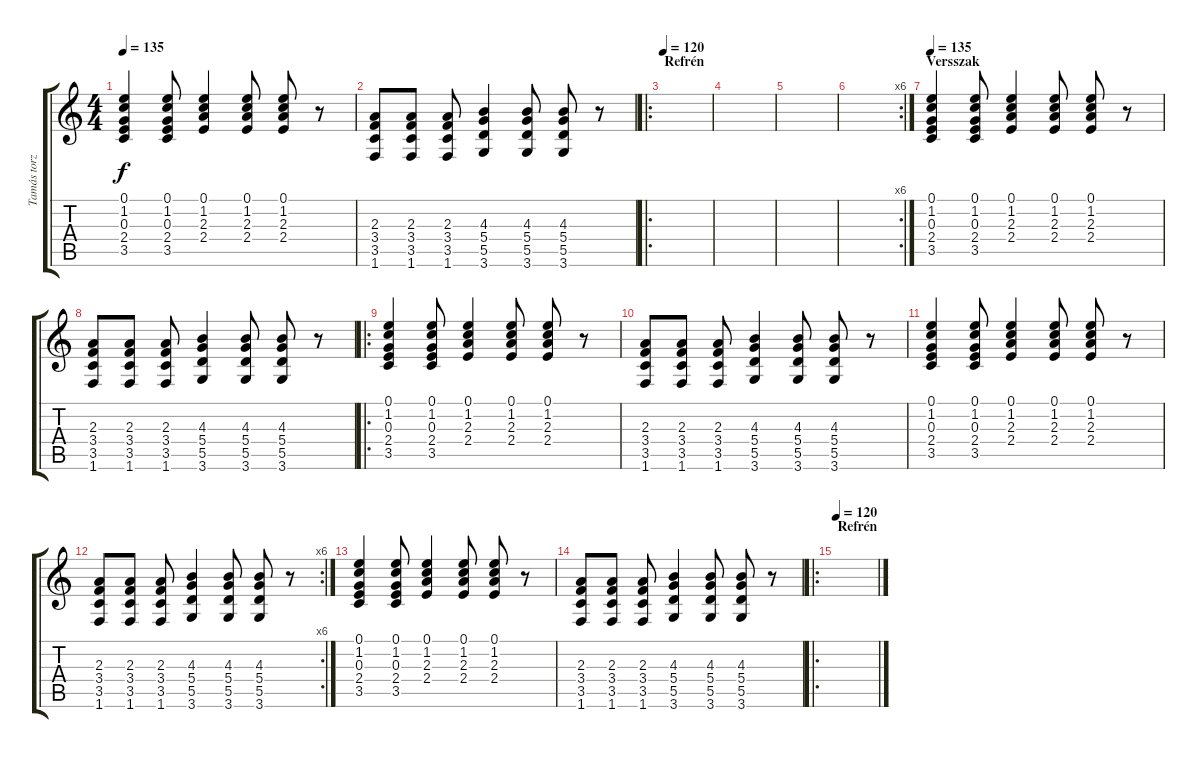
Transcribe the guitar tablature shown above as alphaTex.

\track ("Tamás torzítóval" "Tamás torz") {instrument distortionguitar}
\staff {score tabs}
\tuning (E4 B3 G3 D3 A2 E2) {hide}
\ts (4 4)
\tempo 135
\clef g2
\ks c
(0.1 1.2 0.3 2.4 3.5).4{dy f} (0.1 1.2 0.3 2.4 3.5).8 (0.1 1.2 2.3 2.4).4 (0.1 1.2 2.3 2.4).8 (0.1 1.2 2.3 2.4).8 r.8 |
(2.3 3.4 3.5 1.6).8 (2.3 3.4 3.5 1.6).8 (2.3 3.4 3.5 1.6).8 (4.3 5.4 5.5 3.6).4 (4.3 5.4 5.5 3.6).8 (4.3 5.4 5.5 3.6).8 r.8 |
\ro
\section ("" "Refrén")
\tempo 120
|
|
|
\rc 6
|
\section ("" "Versszak")
\tempo 135
(0.1 1.2 0.3 2.4 3.5).4 (0.1 1.2 0.3 2.4 3.5).8 (0.1 1.2 2.3 2.4).4 (0.1 1.2 2.3 2.4).8 (0.1 1.2 2.3 2.4).8 r.8 |
(2.3 3.4 3.5 1.6).8 (2.3 3.4 3.5 1.6).8 (2.3 3.4 3.5 1.6).8 (4.3 5.4 5.5 3.6).4 (4.3 5.4 5.5 3.6).8 (4.3 5.4 5.5 3.6).8 r.8 |
\ro
(0.1 1.2 0.3 2.4 3.5).4 (0.1 1.2 0.3 2.4 3.5).8 (0.1 1.2 2.3 2.4).4 (0.1 1.2 2.3 2.4).8 (0.1 1.2 2.3 2.4).8 r.8 |
(2.3 3.4 3.5 1.6).8 (2.3 3.4 3.5 1.6).8 (2.3 3.4 3.5 1.6).8 (4.3 5.4 5.5 3.6).4 (4.3 5.4 5.5 3.6).8 (4.3 5.4 5.5 3.6).8 r.8 |
(0.1 1.2 0.3 2.4 3.5).4 (0.1 1.2 0.3 2.4 3.5).8 (0.1 1.2 2.3 2.4).4 (0.1 1.2 2.3 2.4).8 (0.1 1.2 2.3 2.4).8 r.8 |
\rc 6
(2.3 3.4 3.5 1.6).8 (2.3 3.4 3.5 1.6).8 (2.3 3.4 3.5 1.6).8 (4.3 5.4 5.5 3.6).4 (4.3 5.4 5.5 3.6).8 (4.3 5.4 5.5 3.6).8 r.8 |
(0.1 1.2 0.3 2.4 3.5).4 (0.1 1.2 0.3 2.4 3.5).8 (0.1 1.2 2.3 2.4).4 (0.1 1.2 2.3 2.4).8 (0.1 1.2 2.3 2.4).8 r.8 |
(2.3 3.4 3.5 1.6).8 (2.3 3.4 3.5 1.6).8 (2.3 3.4 3.5 1.6).8 (4.3 5.4 5.5 3.6).4 (4.3 5.4 5.5 3.6).8 (4.3 5.4 5.5 3.6).8 r.8 |
\ro
\section ("" "Refrén")
\tempo 120
